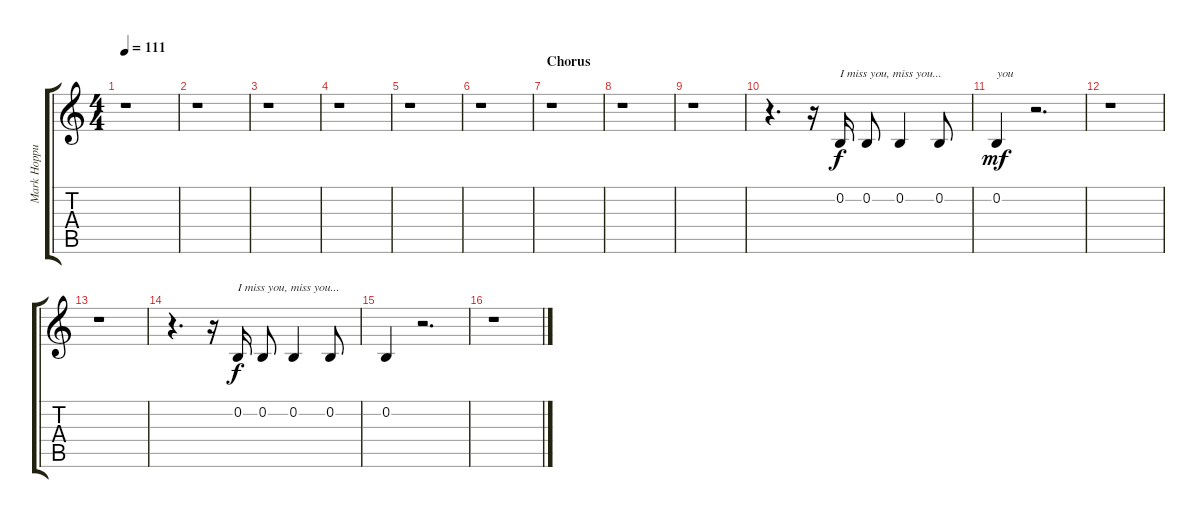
\track ("Mark Hoppus - Vocal" "Mark Hoppu") {instrument lead2sawtooth}
\staff {score tabs}
\tuning (E4 B3 G3 D3 A2 E2) {hide}
\ts (4 4)
\tempo 111
\clef g2
\ks c
r.1{dy mf} |
r.1 |
r.1 |
r.1 |
r.1 |
r.1 |
\section ("" "Chorus")
r.1 |
r.1 |
r.1 |
r.4{d} r.16 0.2.16{txt "I miss you, miss you..." dy f} 0.2.8 0.2.4 0.2.8 |
0.2.4{txt "you" dy mf} r.2{d} |
r.1 |
r.1 |
r.4{d} r.16 0.2.16{txt "I miss you, miss you..." dy f} 0.2.8 0.2.4 0.2.8 |
0.2.4 r.2{d} |
r.1
